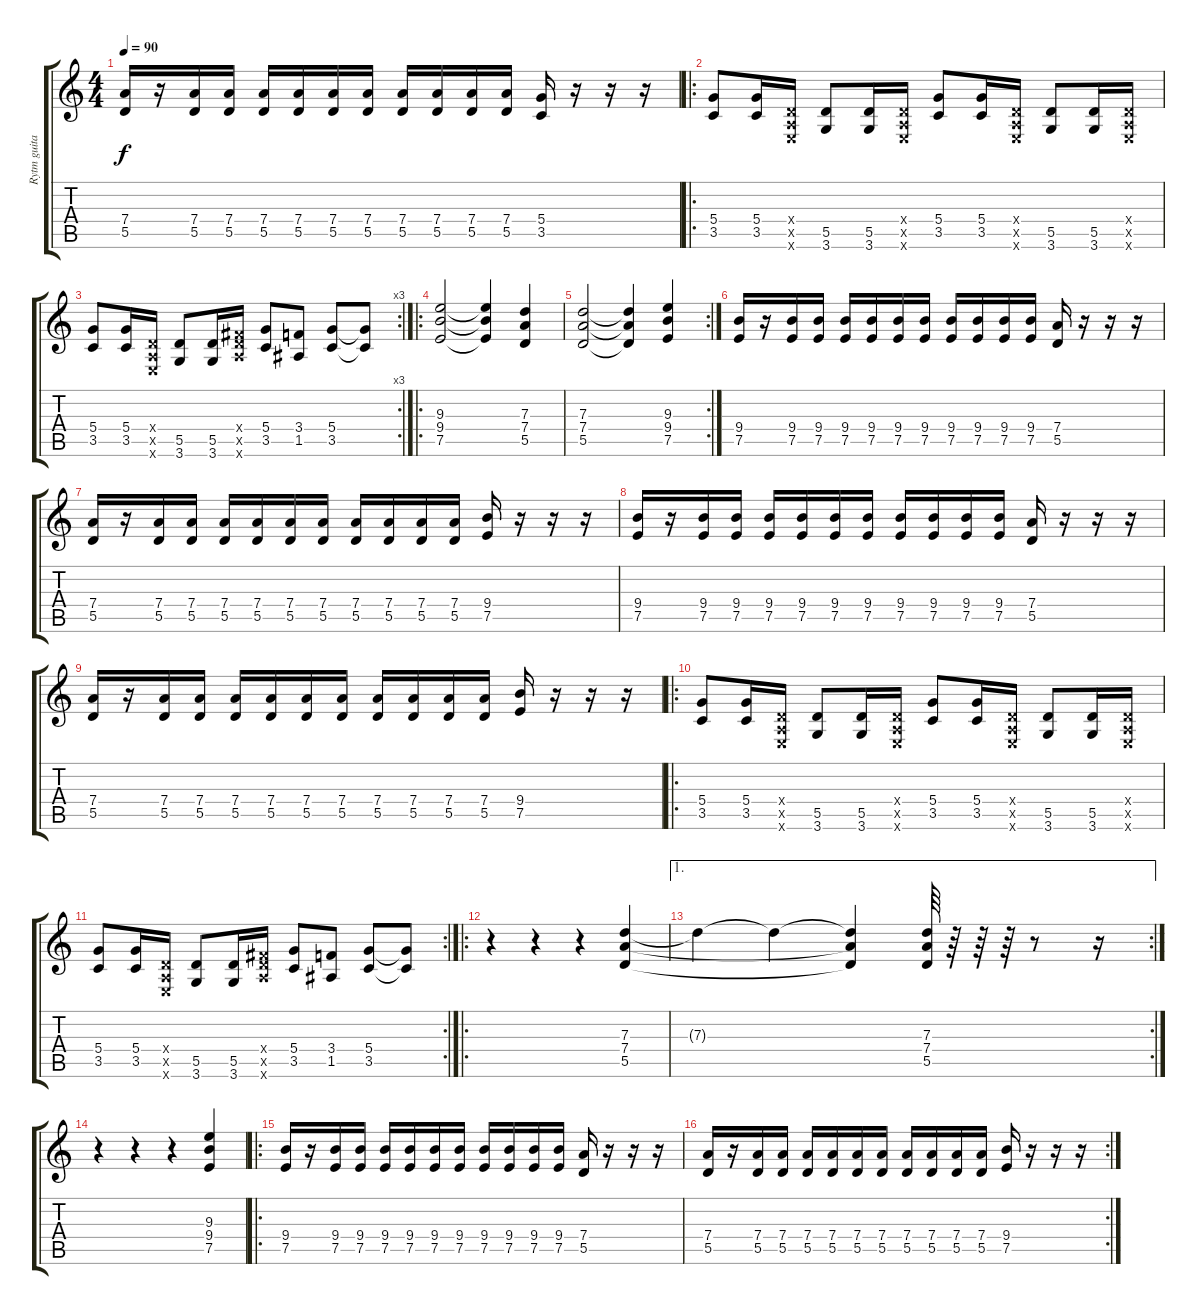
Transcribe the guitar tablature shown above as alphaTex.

\track ("Rytm guitar" "Rytm guita") {instrument distortionguitar}
\staff {score tabs}
\tuning (E4 B3 G3 D3 A2 E2) {hide}
\ts (4 4)
\tempo 90
\clef g2
\ks c
(7.4 5.5).16{dy f} r.16 (7.4 5.5).16 (7.4 5.5).16 (7.4 5.5).16 (7.4 5.5).16 (7.4 5.5).16 (7.4 5.5).16 (7.4 5.5).16 (7.4 5.5).16 (7.4 5.5).16 (7.4 5.5).16 (5.4 3.5).16 r.16 r.16 r.16 |
\ro
(5.4 3.5).8 (5.4 3.5).16 (0.4{x} 0.5{x} 0.6{x}).16 (5.5 3.6).8 (5.5 3.6).16 (0.4{x} 0.5{x} 0.6{x}).16 (5.4 3.5).8 (5.4 3.5).16 (0.4{x} 0.5{x} 0.6{x}).16 (5.5 3.6).8 (5.5 3.6).16 (0.4{x} 0.5{x} 0.6{x}).16 |
\rc 3
(5.4 3.5).8 (5.4 3.5).16 (0.4{x} 0.5{x} 0.6{x}).16 (5.5 3.6).8 (5.5 3.6).16 (0.4{x} 0.5{x} 14.6{x}).16 (5.4 3.5).8 (3.4 1.5).8 (5.4 3.5).8 (5.4{t} 3.5{t}).8 |
\ro
(9.3 9.4 7.5).2 (9.3{t} 9.4{t} 7.5{t}).4 (7.3 7.4 5.5).4 |
\rc 2
(7.3 7.4 5.5).2 (7.3{t} 7.4{t} 5.5{t}).4 (9.3 9.4 7.5).4 |
(9.4 7.5).16 r.16 (9.4 7.5).16 (9.4 7.5).16 (9.4 7.5).16 (9.4 7.5).16 (9.4 7.5).16 (9.4 7.5).16 (9.4 7.5).16 (9.4 7.5).16 (9.4 7.5).16 (9.4 7.5).16 (7.4 5.5).16 r.16 r.16 r.16 |
(7.4 5.5).16 r.16 (7.4 5.5).16 (7.4 5.5).16 (7.4 5.5).16 (7.4 5.5).16 (7.4 5.5).16 (7.4 5.5).16 (7.4 5.5).16 (7.4 5.5).16 (7.4 5.5).16 (7.4 5.5).16 (9.4 7.5).16 r.16 r.16 r.16 |
(9.4 7.5).16 r.16 (9.4 7.5).16 (9.4 7.5).16 (9.4 7.5).16 (9.4 7.5).16 (9.4 7.5).16 (9.4 7.5).16 (9.4 7.5).16 (9.4 7.5).16 (9.4 7.5).16 (9.4 7.5).16 (7.4 5.5).16 r.16 r.16 r.16 |
(7.4 5.5).16 r.16 (7.4 5.5).16 (7.4 5.5).16 (7.4 5.5).16 (7.4 5.5).16 (7.4 5.5).16 (7.4 5.5).16 (7.4 5.5).16 (7.4 5.5).16 (7.4 5.5).16 (7.4 5.5).16 (9.4 7.5).16 r.16 r.16 r.16 |
\ro
(5.4 3.5).8 (5.4 3.5).16 (0.4{x} 0.5{x} 0.6{x}).16 (5.5 3.6).8 (5.5 3.6).16 (0.4{x} 0.5{x} 0.6{x}).16 (5.4 3.5).8 (5.4 3.5).16 (0.4{x} 0.5{x} 0.6{x}).16 (5.5 3.6).8 (5.5 3.6).16 (0.4{x} 0.5{x} 0.6{x}).16 |
\rc 2
(5.4 3.5).8 (5.4 3.5).16 (0.4{x} 0.5{x} 0.6{x}).16 (5.5 3.6).8 (5.5 3.6).16 (0.4{x} 0.5{x} 14.6{x}).16 (5.4 3.5).8 (3.4 1.5).8 (5.4 3.5).8 (5.4{t} 3.5{t}).8 |
\ro
r.4 r.4 r.4 (7.3 7.4 5.5).4 |
\ae 1
\rc 2
7.3{t}.4 7.3{t}.4 (7.3{t} 7.4{t} 5.5{t}).4 (7.3 7.4 5.5).64 r.64 r.64 r.64 r.8 r.16 |
r.4 r.4 r.4 (9.3 9.4 7.5).4 |
\ro
(9.4 7.5).16 r.16 (9.4 7.5).16 (9.4 7.5).16 (9.4 7.5).16 (9.4 7.5).16 (9.4 7.5).16 (9.4 7.5).16 (9.4 7.5).16 (9.4 7.5).16 (9.4 7.5).16 (9.4 7.5).16 (7.4 5.5).16 r.16 r.16 r.16 |
\rc 2
(7.4 5.5).16 r.16 (7.4 5.5).16 (7.4 5.5).16 (7.4 5.5).16 (7.4 5.5).16 (7.4 5.5).16 (7.4 5.5).16 (7.4 5.5).16 (7.4 5.5).16 (7.4 5.5).16 (7.4 5.5).16 (9.4 7.5).16 r.16 r.16 r.16
